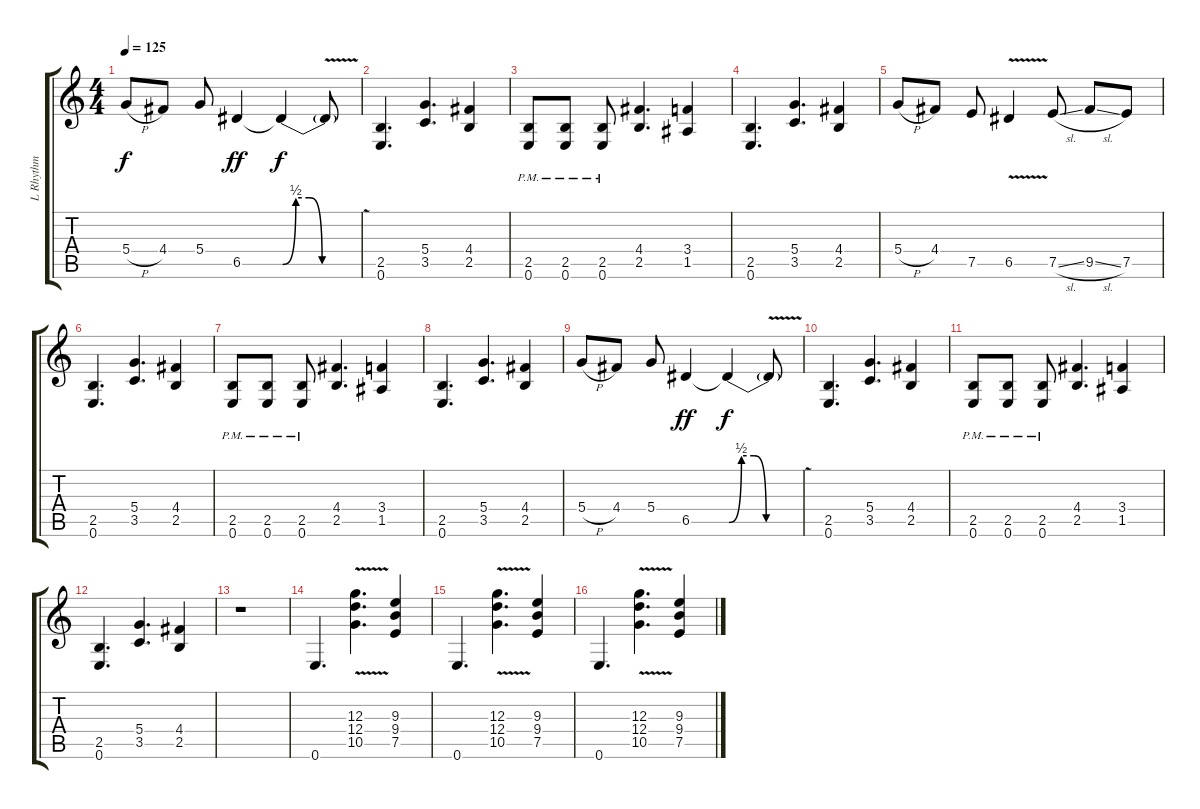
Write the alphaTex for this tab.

\track ("L Rhythm" "L Rhythm") {instrument distortionguitar}
\staff {score tabs}
\tuning (E4 B3 G3 D3 A2 E2) {hide}
\ts (4 4)
\tempo 125
\clef g2
\ks c
5.4{h}.8{dy f} 4.4.8 5.4.8 6.5.4{dy ff} 6.5{be (custom 0 0 10 2 20 2 30 0 60 0) t}.4{dy f} 6.5{v t}.8 |
(2.5 0.6).4{d} (5.4 3.5).4{d} (4.4 2.5).4 |
(2.5{pm} 0.6{pm}).8 (2.5{pm} 0.6{pm}).8 (2.5{pm} 0.6{pm}).8 (4.4 2.5).4{d} (3.4 1.5).4 |
(2.5 0.6).4{d} (5.4 3.5).4{d} (4.4 2.5).4 |
5.4{h}.8 4.4.8 7.5.8 6.5{v}.4 7.5{sl}.8 9.5{sl}.8 7.5.8 |
(2.5 0.6).4{d} (5.4 3.5).4{d} (4.4 2.5).4 |
(2.5{pm} 0.6{pm}).8 (2.5{pm} 0.6{pm}).8 (2.5{pm} 0.6{pm}).8 (4.4 2.5).4{d} (3.4 1.5).4 |
(2.5 0.6).4{d} (5.4 3.5).4{d} (4.4 2.5).4 |
5.4{h}.8 4.4.8 5.4.8 6.5.4{dy ff} 6.5{be (custom 0 0 10 2 20 2 30 0 60 0) t}.4{dy f} 6.5{v t}.8 |
(2.5 0.6).4{d} (5.4 3.5).4{d} (4.4 2.5).4 |
(2.5{pm} 0.6{pm}).8 (2.5{pm} 0.6{pm}).8 (2.5{pm} 0.6{pm}).8 (4.4 2.5).4{d} (3.4 1.5).4 |
(2.5 0.6).4{d} (5.4 3.5).4{d} (4.4 2.5).4 |
r.1 |
0.6.4{d} (12.3{v} 12.4{v} 10.5{v}).4{d} (9.3 9.4 7.5).4 |
0.6.4{d} (12.3{v} 12.4{v} 10.5{v}).4{d} (9.3 9.4 7.5).4 |
0.6.4{d} (12.3{v} 12.4{v} 10.5{v}).4{d} (9.3 9.4 7.5).4
